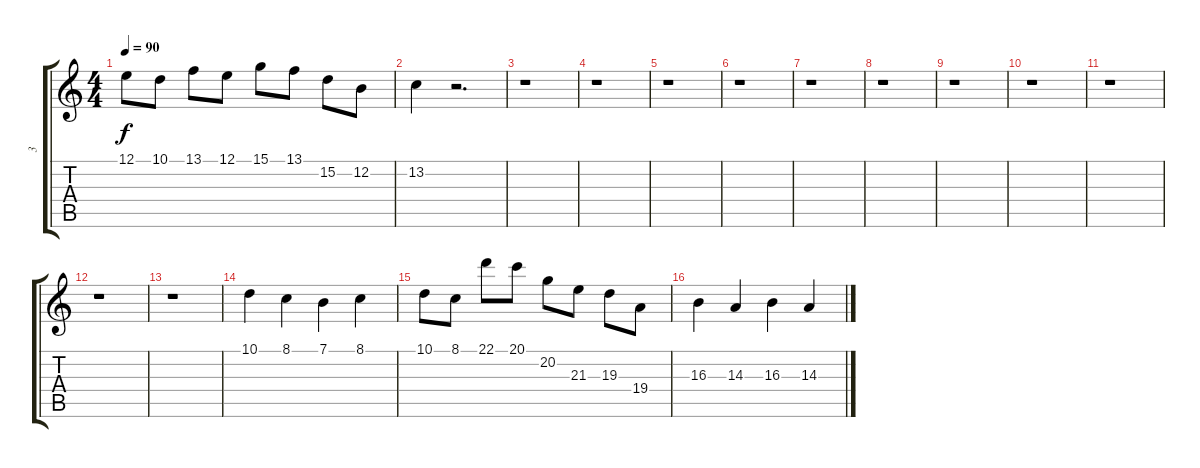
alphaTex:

\track ("3" "3") {instrument synthstrings1}
\staff {score tabs}
\tuning (E4 B3 G3 D3 A2 E2) {hide}
\ts (4 4)
\tempo 90
\clef g2
\ks c
12.1.8{dy f} 10.1.8 13.1.8 12.1.8 15.1.8 13.1.8 15.2.8 12.2.8 |
13.2.4 r.2{d} |
r.1 |
r.1 |
r.1 |
r.1 |
r.1 |
r.1 |
r.1 |
r.1 |
r.1 |
r.1 |
r.1 |
10.1.4 8.1.4 7.1.4 8.1.4 |
10.1.8 8.1.8 22.1.8 20.1.8 20.2.8 21.3.8 19.3.8 19.4.8 |
16.3.4 14.3.4 16.3.4 14.3.4
